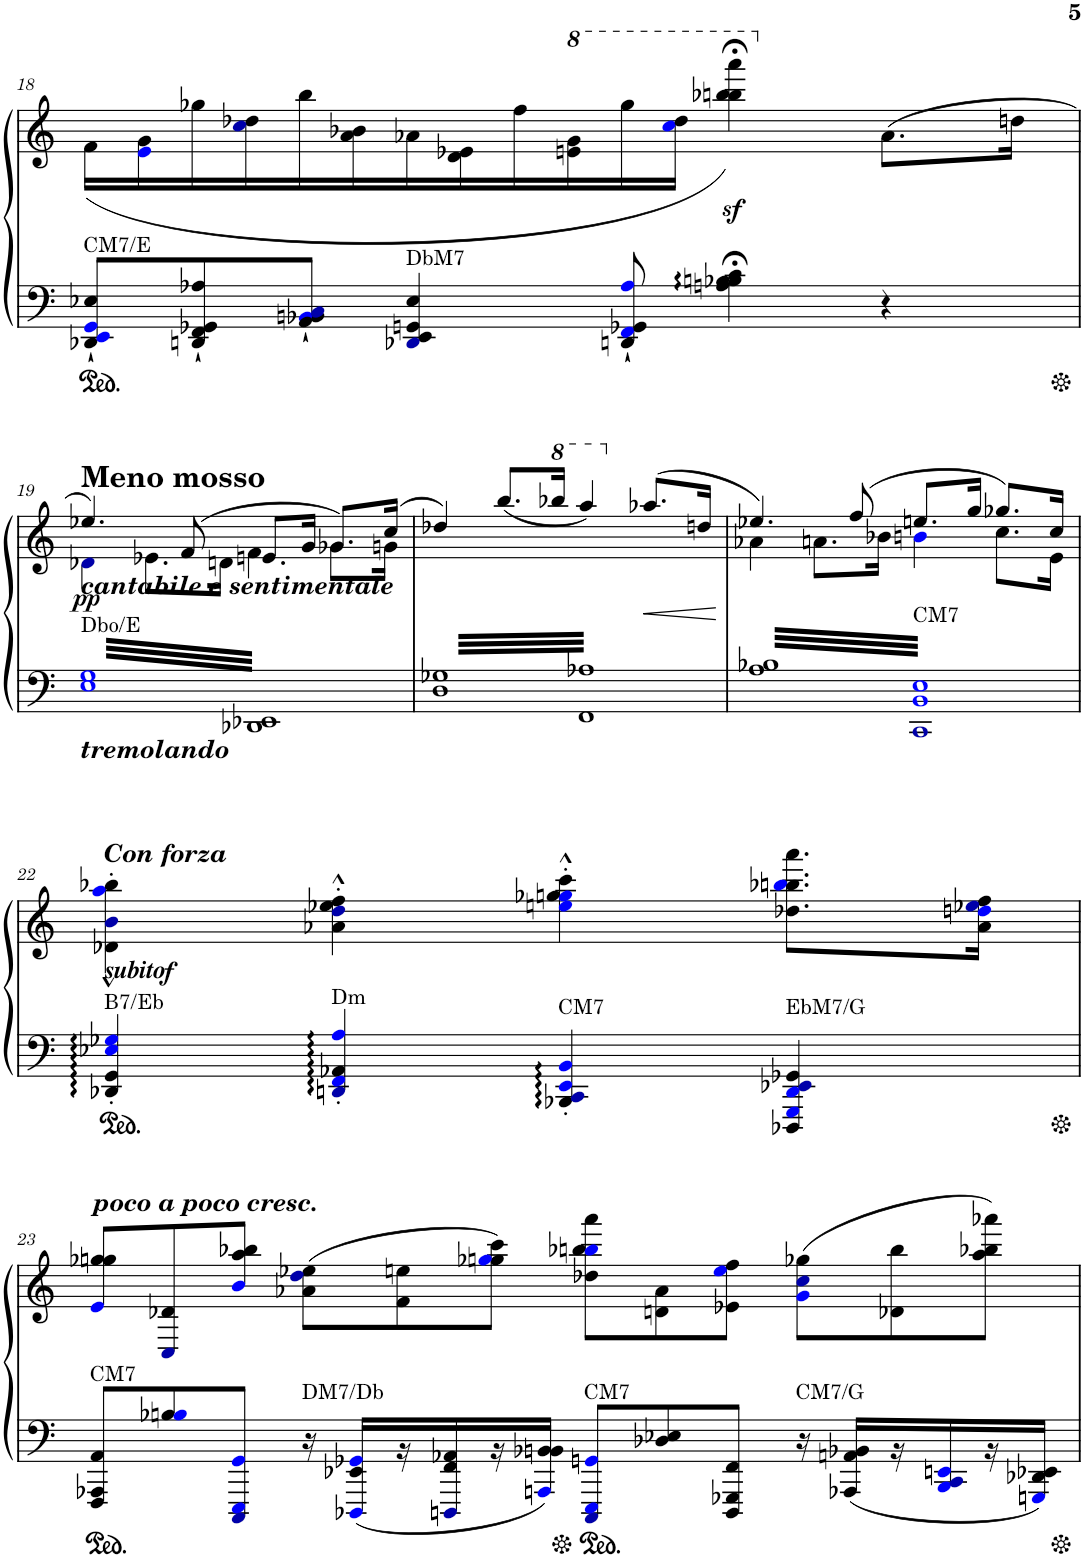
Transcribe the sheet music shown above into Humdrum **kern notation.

**kern	**kern	**dynam
*part1	*part1	*part1
*staff2	*staff1	*staff1/2
*I"Piano	*	*
*I'Pno.	*	*
!!LO:PB:g=z
*clefF4	*clefG2	*
*k[]	*k[]	*
*M4/4	*M4/4	*
*met(c)	*met(c)	*
*Xbrackettup	*	*
=18	=18	=18
*^	*	*
!LO:TX:a:t=CM7/E	!	!	!
12DD-X/` 12EEi/` 12GGi/` 12E-X/`L	2ryy	(<24f\LL	.
.	.	24ei\ 24g\	.
12DDn/` 12FF/` 12GG-X/` 12A-X/`	.	24gg-X\	.
.	.	24ccj\ 24dd-X\	.
12AA/` 12BB-X/` 12BBni/` 12Cj/`J	.	24bb\	.
.	.	24a\ 24b-X\	.
*brackettup	*	*	*
!LO:TX:a:t=DbM7	!	!	!
6DD-Xj/ 6EE/ 6GGn/ 6E-/	.	24a-X\	.
.	.	24d\ 24e-X\	.
.	.	24ff\	.
*	*	*8va	*
.	.	24een\ 24gg\	.
12DDn/` 12FFi/` 12GG-X/` 12A-i/`	.	24ggg-\	.
.	.	24ccci\ 24ddd-\JJ	.
4An\;< 4B-X\;< 4Bn\;< 4c\;<	8ryy	4bbb-X\z<;< 4bbbn\z<;< 4aaaa\z<;<)	.
.	8ryy	.	.
*	*	*X8va	*
4r	4ryy	(8.a-\L	.
.	.	16ddn\Jk	.
*v	*v	*	*
!!LO:LB:g=z
=19	=19	=19
*	*^	*
!	!LO:TX:a:B:t=Meno mosso	!	!
!	!LO:TX:b:Bi:t=cantabile e sentimentale	!	!
!LO:TX:a:t=Dbo/E	!	!	!
!LO:TX:b:Bi:t=tremolando	!	!	!
!	!	!	!LO:DY:b
3.Ei 3.Gi	4.ee-X/)	4d-Xj\	pp
.	.	8.e-X\L	.
.	(8f/	.	.
.	.	16dn\Jk	.
3.DD-X 3.EE-X	8.en/L	4f\	.
.	16g/Jk	.	.
.	8.g-X/L)	8.g-\L	.
.	(16cc/Jk	16gn\Jk	.
*	*v	*v	*
=20	=20	=20
3.D 3.G-X	4dd-X/)	.
.	(8.bb/L	.
*	*8va	*
.	16bbb-X/Jk	.
3.FF 3.A-X	4aaa/)	.
*	*X8va	*
!	!	!LO:HP:b
.	(>8.aa-X/L	<
.	16ddn/Jk	.
.	.	[
=21	=21	=21
*	*^	*
3.A 3.B-X	4.ee-X/)	4a-X\	.
.	.	8.an\L	.
.	(8ff/	.	.
.	.	16b-X\Jk	.
!LO:TX:a:t=CM7	!	!	!
3.CCj 3.BBi 3.Ei	8.een/L	4bni\	.
.	16gg/Jk	.	.
.	8.gg-X/L)	8.cc\L	.
.	16cc/Jk	16e\Jk	.
!!LO:LB:g=z
=22	=22	=22	=22
!	!LO:TX:b:Bi:t=subito	!	!
!	!LO:TX:a:Bi:t=Con forza	!	!
!LO:TX:a:t=B7/Eb	!	!	!
*	*v	*v	*
4DD-X/' 4GG/' 4E-Xi/' 4G-Xi/'	4d-X\'^^ 4bj\'^^ 4aai\'^^ 4bb-X\'^^	.
!LO:TX:a:t=Dm	!	!
4DDnj/' 4FFi/' 4AA-X/' 4Ai/'	4a-X\'^^ 4ddj\'^^ 4ee-X\'^^ 4ff\'^^	.
!LO:TX:a:t=CM7	!	!
4BBB-X/' 4CCj/' 4EEi/' 4BBi/'	4eeni\'^^ 4gg-X\'^^ 4ggni\'^^ 4ccc\'^^	.
!LO:TX:a:t=EbM7/G	!	!
4DDD-X/ 4GGGi/ 4DDi/ 4EE-Xj/ 4GG-X/	8.dd-X\ 8.bb-Xi\ 8.bbn\ 8.aaa\L	.
.	16a-\ 16ddni\ 16ee-Xj\ 16ff\Jk	.
!!LO:LB:g=z
=23	=23	=23
*Xbrackettup	*Xbrackettup	*
!	!LO:TX:a:Bi:t=poco a poco cresc.	!
!LO:TX:a:t=CM7	!	!
12FFF/ 12AAA-X/ 12AA/L	12ei/ 12gg-X/ 12ggn/L	.
12B-X/ 12Bni/	12Cj/ 12d-X/	.
12CCCj/ 12EEEi/ 12GGi/J	12bi/ 12aa/ 12bb-X/J	.
*brackettup	*	*
!LO:TX:a:t=DM7/Db	!	!
24r	(12a-X\ 12ddj\ 12ee-X\L	.
24DDD-Xi/ 24EE-X/ 24GG-Xi/LL	.	.
24r	12f\ 12een\	.
24DDDnj/ 24FF/ 24AA-X/	.	.
24r	12gg-Xi\ 12ggn\ 12ccc\J)	.
24AAAni/ 24BB-X/ 24BBn/JJ	.	.
*Xbrackettup	*	*
!LO:TX:a:t=CM7	!	!
12CCCj/ 12EEEi/ 12GGni/L	12dd-X\ 12bb-X\ 12bbni\ 12aaa\L	.
12D-X/ 12E-X/	12dn\ 12a-\	.
12DDD/ 12GGG-X/ 12FF/J	12e-X\ 12eei\ 12ff\J	.
*brackettup	*	*
!LO:TX:a:t=CM7/G	!	!
24r	(12gi\ 12ccj\ 12gg-X\L	.
24AAA-X/ 24AAn/ 24BB-X/LL	.	.
24r	12d-X\ 12bb\	.
24BBBi/ 24CCj/ 24EEni/	.	.
24r	12aa\ 12bb-X\ 12aaa-X\J)	.
24GGGni/ 24DD-X/ 24EE-X/JJ	.	.
=	=	=
*-	*-	*-
